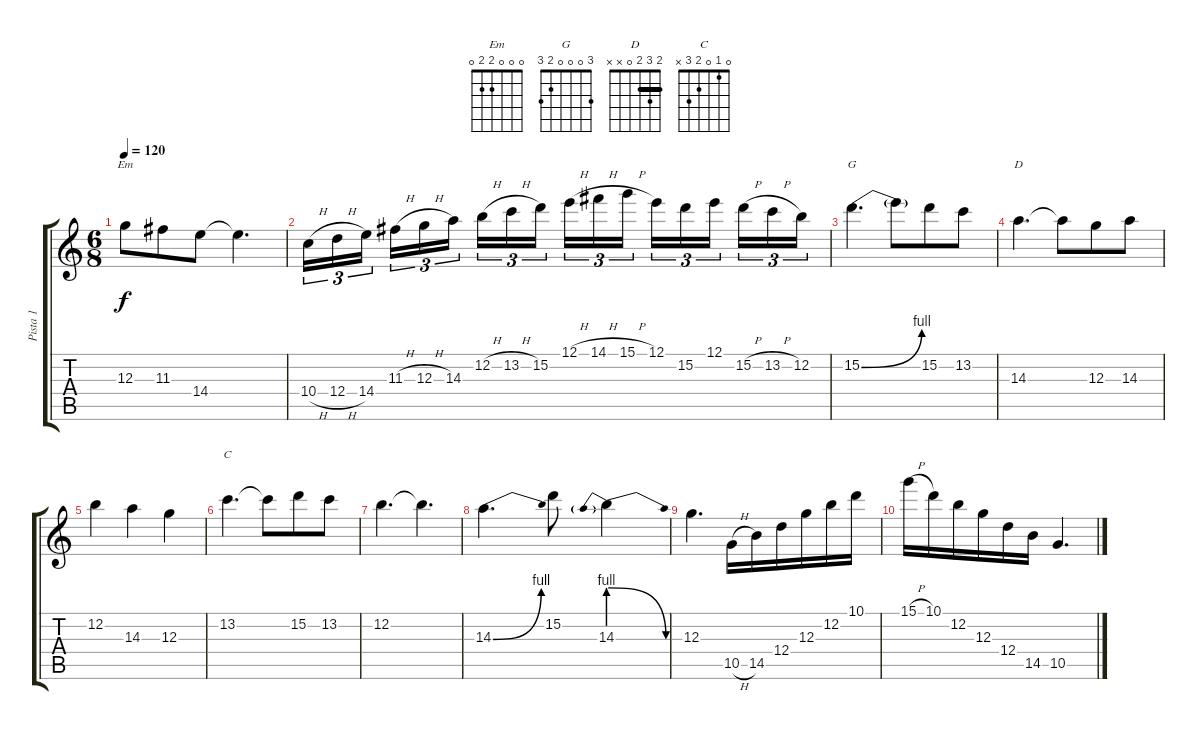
\track ("Pista 1" "Pista 1") {instrument acousticguitarnylon}
\staff {score tabs}
\tuning (E4 B3 G3 D3 A2 E2) {hide}
\chord ("Em" 0 0 0 2 2 0)
\chord ("G" 3 0 0 0 2 3)
\chord ("D" 2 3 2 0 x x) {barre 2}
\chord ("C" 0 1 0 2 3 x)
\ts (6 8)
\tempo 120
\clef g2
\ks c
12.3.8{ch "Em" dy f} 11.3.8 14.4.8 14.4{t}.4{d} |
10.4{h}.16{tu (3 2)} 12.4{h}.16{tu (3 2)} 14.4.16{tu (3 2) beam splitsecondary} 11.3{h}.16{tu (3 2)} 12.3{h}.16{tu (3 2)} 14.3.16{tu (3 2) beam splitsecondary} 12.2{h}.16{tu (3 2)} 13.2{h}.16{tu (3 2)} 15.2.16{tu (3 2)} 12.1{h}.16{tu (3 2)} 14.1{h}.16{tu (3 2)} 15.1{h}.16{tu (3 2) beam splitsecondary} 12.1.16{tu (3 2)} 15.2.16{tu (3 2)} 12.1.16{tu (3 2) beam splitsecondary} 15.2{h}.16{tu (3 2)} 13.2{h}.16{tu (3 2)} 12.2.16{tu (3 2)} |
15.2{be (bend 0 0 60 4)}.4{d ch "G"} 15.2{t}.8 15.2.8 13.2.8 |
14.3.4{d ch "D"} 14.3{t}.8 12.3.8 14.3.8 |
12.2.4 14.3.4 12.3.4 |
13.2.4{d ch "C"} 13.2{t}.8 15.2.8 13.2.8 |
12.2.4{d} 12.2{t}.4{d} |
14.3{be (bend 0 0 60 4)}.4{d} 15.2.8 14.3{be (prebendrelease 0 4 60 0)}.4 |
12.3.4{d} 10.5{h}.16 14.5.16 12.4.16 12.3.16 12.2.16 10.1.16 |
15.1{h}.16 10.1.16 12.2.16 12.3.16 12.4.16 14.5.16 10.5.4{d}
